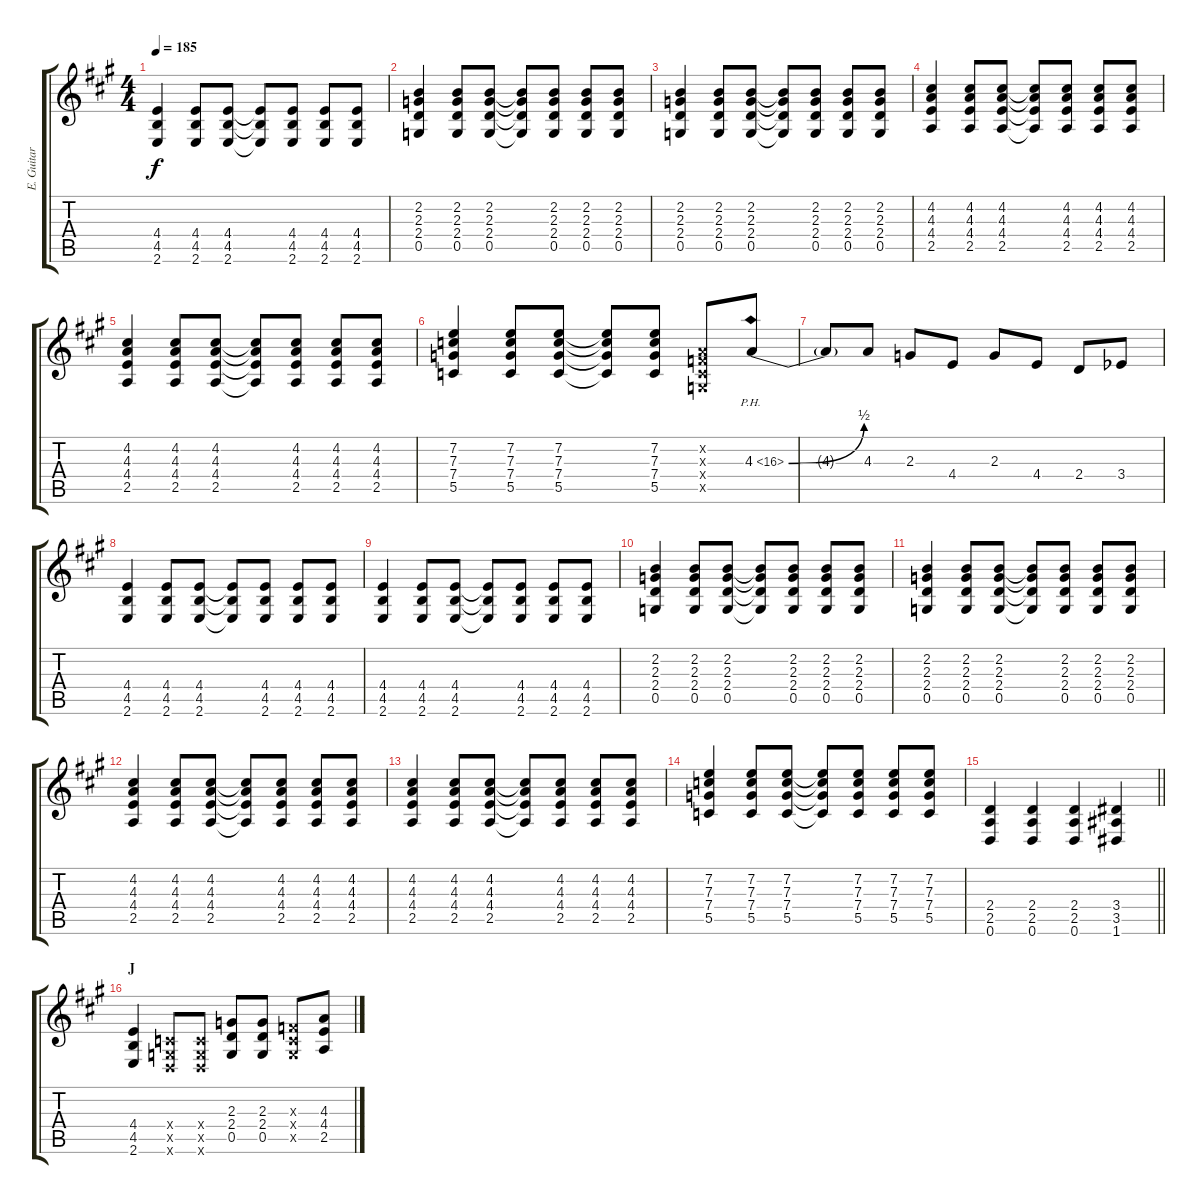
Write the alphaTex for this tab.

\track ("E. Guitar III" "E. Guitar ") {instrument overdrivenguitar}
\staff {score tabs}
\tuning (D4 A3 F3 C3 G2 D2) {hide}
\ts (4 4)
\tempo 185
\clef g2
\ks a
(4.4 4.5 2.6).4{dy f} (4.4 4.5 2.6).8 (4.4 4.5 2.6).8 (4.4{t} 4.5{t} 2.6{t}).8 (4.4 4.5 2.6).8 (4.4 4.5 2.6).8 (4.4 4.5 2.6).8 |
(2.2 2.3 2.4 0.5).4 (2.2 2.3 2.4 0.5).8 (2.2 2.3 2.4 0.5).8 (2.2{t} 2.3{t} 2.4{t} 0.5{t}).8 (2.2 2.3 2.4 0.5).8 (2.2 2.3 2.4 0.5).8 (2.2 2.3 2.4 0.5).8 |
(2.2 2.3 2.4 0.5).4 (2.2 2.3 2.4 0.5).8 (2.2 2.3 2.4 0.5).8 (2.2{t} 2.3{t} 2.4{t} 0.5{t}).8 (2.2 2.3 2.4 0.5).8 (2.2 2.3 2.4 0.5).8 (2.2 2.3 2.4 0.5).8 |
(4.2 4.3 4.4 2.5).4 (4.2 4.3 4.4 2.5).8 (4.2 4.3 4.4 2.5).8 (4.2{t} 4.3{t} 4.4{t} 2.5{t}).8 (4.2 4.3 4.4 2.5).8 (4.2 4.3 4.4 2.5).8 (4.2 4.3 4.4 2.5).8 |
(4.2 4.3 4.4 2.5).4 (4.2 4.3 4.4 2.5).8 (4.2 4.3 4.4 2.5).8 (4.2{t} 4.3{t} 4.4{t} 2.5{t}).8 (4.2 4.3 4.4 2.5).8 (4.2 4.3 4.4 2.5).8 (4.2 4.3 4.4 2.5).8 |
(7.2 7.3 7.4 5.5).4 (7.2 7.3 7.4 5.5).8 (7.2 7.3 7.4 5.5).8 (7.2{t} 7.3{t} 7.4{t} 5.5{t}).8 (7.2 7.3 7.4 5.5).8 (0.2{x} 0.3{x} 0.4{x} 0.5{x}).8 4.3{be (bend 0 0 60 2) ph 12}.8 |
4.3{t}.8 4.3.8 2.3.8 4.4.8 2.3.8 4.4.8 2.4.8 3.4{acc b}.8 |
(4.4 4.5 2.6).4 (4.4 4.5 2.6).8 (4.4 4.5 2.6).8 (4.4{t} 4.5{t} 2.6{t}).8 (4.4 4.5 2.6).8 (4.4 4.5 2.6).8 (4.4 4.5 2.6).8 |
(4.4 4.5 2.6).4 (4.4 4.5 2.6).8 (4.4 4.5 2.6).8 (4.4{t} 4.5{t} 2.6{t}).8 (4.4 4.5 2.6).8 (4.4 4.5 2.6).8 (4.4 4.5 2.6).8 |
(2.2 2.3 2.4 0.5).4 (2.2 2.3 2.4 0.5).8 (2.2 2.3 2.4 0.5).8 (2.2{t} 2.3{t} 2.4{t} 0.5{t}).8 (2.2 2.3 2.4 0.5).8 (2.2 2.3 2.4 0.5).8 (2.2 2.3 2.4 0.5).8 |
(2.2 2.3 2.4 0.5).4 (2.2 2.3 2.4 0.5).8 (2.2 2.3 2.4 0.5).8 (2.2{t} 2.3{t} 2.4{t} 0.5{t}).8 (2.2 2.3 2.4 0.5).8 (2.2 2.3 2.4 0.5).8 (2.2 2.3 2.4 0.5).8 |
(4.2 4.3 4.4 2.5).4 (4.2 4.3 4.4 2.5).8 (4.2 4.3 4.4 2.5).8 (4.2{t} 4.3{t} 4.4{t} 2.5{t}).8 (4.2 4.3 4.4 2.5).8 (4.2 4.3 4.4 2.5).8 (4.2 4.3 4.4 2.5).8 |
(4.2 4.3 4.4 2.5).4 (4.2 4.3 4.4 2.5).8 (4.2 4.3 4.4 2.5).8 (4.2{t} 4.3{t} 4.4{t} 2.5{t}).8 (4.2 4.3 4.4 2.5).8 (4.2 4.3 4.4 2.5).8 (4.2 4.3 4.4 2.5).8 |
(7.2 7.3 7.4 5.5).4 (7.2 7.3 7.4 5.5).8 (7.2 7.3 7.4 5.5).8 (7.2{t} 7.3{t} 7.4{t} 5.5{t}).8 (7.2 7.3 7.4 5.5).8 (7.2 7.3 7.4 5.5).8 (7.2 7.3 7.4 5.5).8 |
\barLineRight lightlight
(2.4 2.5 0.6).4 (2.4 2.5 0.6).4 (2.4 2.5 0.6).4 (3.4 3.5 1.6).4 |
\section ("" "J")
(4.4 4.5 2.6).4 (0.4{x} 0.5{x} 0.6{x}).8 (0.4{x} 0.5{x} 0.6{x}).8 (2.3 2.4 0.5).8 (2.3 2.4 0.5).8 (0.3{x} 0.4{x} 0.5{x}).8 (4.3 4.4 2.5).8
